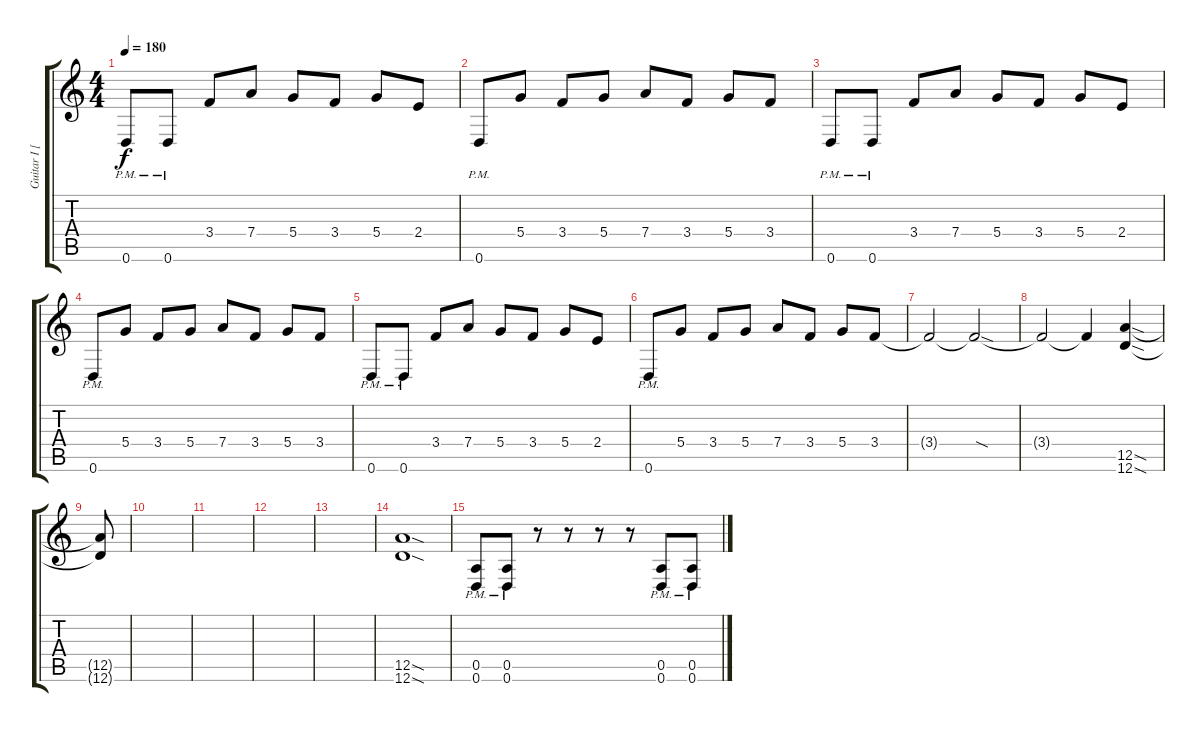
\track ("Guitar I [Mike]" "Guitar I [") {instrument distortionguitar}
\staff {score tabs}
\tuning (E4 B3 G3 D3 A2 D2) {hide}
\ts (4 4)
\tempo 180
\clef g2
\ks c
0.6{pm}.8{dy f} 0.6{pm}.8 3.4.8 7.4.8 5.4.8 3.4.8 5.4.8 2.4.8 |
0.6{pm}.8 5.4.8 3.4.8 5.4.8 7.4.8 3.4.8 5.4.8 3.4.8 |
0.6{pm}.8 0.6{pm}.8 3.4.8 7.4.8 5.4.8 3.4.8 5.4.8 2.4.8 |
0.6{pm}.8 5.4.8 3.4.8 5.4.8 7.4.8 3.4.8 5.4.8 3.4.8 |
0.6{pm}.8 0.6{pm}.8 3.4.8 7.4.8 5.4.8 3.4.8 5.4.8 2.4.8 |
0.6{pm}.8 5.4.8 3.4.8 5.4.8 7.4.8 3.4.8 5.4.8 3.4.8 |
3.4{t}.2 3.4{sod t}.2 |
3.4{t}.2 3.4{t}.4 (12.5{sod} 12.6{sod}).4 |
(12.5{t} 12.6{t}).8 |
|
|
|
|
(12.5{sod} 12.6{sod}).1 |
(0.5{pm} 0.6{pm}).8 (0.5{pm} 0.6{pm}).8 r.8 r.8 r.8 r.8 (0.5{pm} 0.6{pm}).8 (0.5{pm} 0.6{pm}).8
